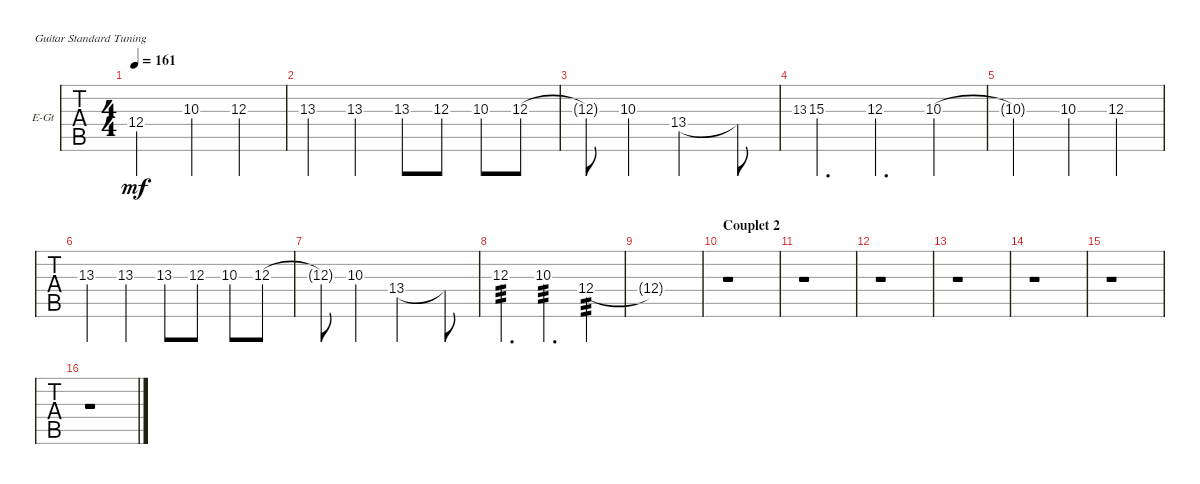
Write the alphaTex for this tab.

\defaultSystemsLayout 4
\bracketExtendMode groupsimilarinstruments
\firstSystemTrackNameOrientation horizontal
\otherSystemsTrackNameOrientation horizontal
\chordDiagramsInScore
\track ("Guitare 3" "E-Gt") {instrument overdrivenguitar}
\staff {tabs}
\tuning (E4 B3 G3 D3 A2 E2)
\ts (4 4)
\tempo 161
\clef g2
\scale
0.333333
\ks c
12.4{t}.2{dy mf} 10.3.4 12.3.4 |
13.3.4 13.3.4 13.3.8 12.3.8 10.3.8 12.3.8 |
12.3{t}.8 10.3.4 13.4.2 13.4{t}.8 |
13.3.8{gr} 15.3.4{d} 12.3.4{d} 10.3.4 |
10.3{t}.2 10.3.4 12.3.4 |
13.3.4 13.3.4 13.3.8 12.3.8 10.3.8 12.3.8 |
12.3{t}.8 10.3.4 13.4.2 13.4{t}.8 |
12.3.4{d tp 3} 10.3.4{d tp 3} 12.4.4{tp 3} |
12.4{t}.1 |
\section ("" "Couplet 2")
\scale
0.362745 r.1 |
r.1 |
r.1 |
r.1 |
r.1 |
r.1 |
r.1
